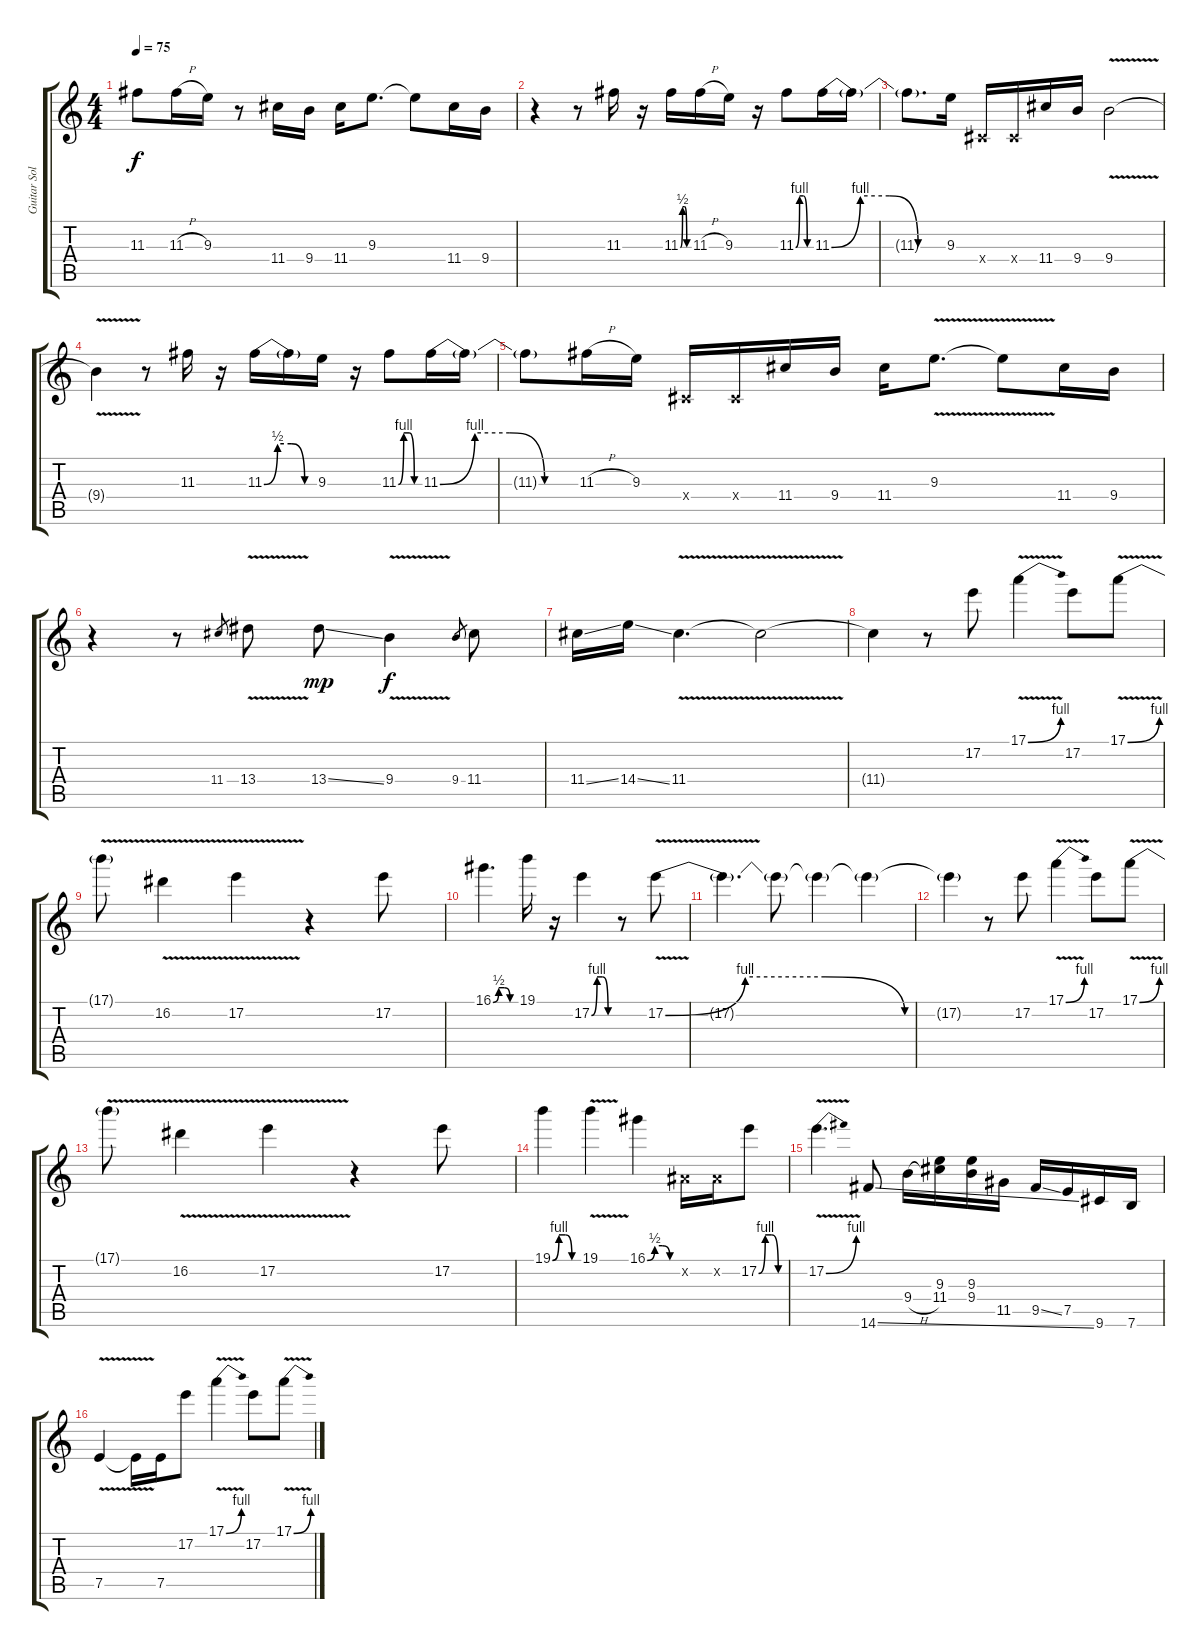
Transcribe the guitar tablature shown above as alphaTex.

\track ("Guitar Solo" "Guitar Sol") {instrument distortionguitar}
\staff {score tabs}
\tuning (E4 B3 G3 D3 A2 E2) {hide}
\ts (4 4)
\tempo 75
\clef g2
\ks c
11.3{t}.8{dy f} 11.3{h}.16 9.3.16 r.8 11.4.16 9.4.16 11.4.16 9.3.8{d} 9.3{t}.8 11.4.16 9.4.16 |
r.4 r.8 11.3.16 r.16 11.3{be (custom 0 0 15 2 30 2 45 0 60 0)}.16 11.3{h}.16 9.3.16 r.16 11.3{be (custom 0 0 15 4 30 4 45 0 60 0)}.8 11.3{be (custom 0 0 15 4 30 4 45 0 60 0)}.16 11.3{t}.16 |
11.3{t}.8{d} 9.3.16 -1.4{x}.16 -1.4{x}.16 11.4.16 9.4.16 9.4{v}.2 |
9.4{t}.4 r.8 11.3.16 r.16 11.3{be (custom 0 0 15 2 30 2 45 0 60 0)}.16 11.3{t}.16 9.3.16 r.16 11.3{be (custom 0 0 15 4 30 4 45 0 60 0)}.8 11.3{be (custom 0 0 15 4 30 4 45 0 60 0)}.16 11.3{t}.16 |
11.3{t}.8 11.3{h}.16 9.3.16 -1.4{x}.16 -1.4{x}.16 11.4.16 9.4.16 11.4.16 9.3{v}.8{d} 9.3{t}.8 11.4.16 9.4.16 |
r.4 r.8 11.4.8{gr} 13.4{v}.8 13.4{ss}.8{dy mp} 9.4{v}.4{dy f} 9.4.8{gr} 11.4.8 |
11.4{ss}.16 14.4{ss}.16 11.4{v}.4{d} 11.4{t}.2 |
11.4{t}.4 r.8 17.2.8 17.1{be (bend 0 0 60 4) v}.4 17.2.8 17.1{be (bend 0 0 60 4) v}.8 |
17.1{t}.8 16.2{v}.4 17.2{v}.4 r.4 17.2.8 |
16.1{be (custom 0 0 15 2 30 2 45 0 60 0)}.4{d} 19.1.16 r.16 17.2{be (custom 0 0 15 4 30 4 45 0 60 0)}.4 r.8 17.2{be (custom 0 0 15 4 30 4 45 0 60 0) v}.8 |
17.2{t}.4{d} 17.2{t}.8 17.2{t}.4 17.2{t}.4 |
17.2{t}.4 r.8 17.2.8 17.1{be (bend 0 0 60 4) v}.4 17.2.8 17.1{be (bend 0 0 60 4) v}.8 |
17.1{t}.8 16.2{v}.4 17.2{v}.4 r.4 17.2.8 |
19.1{be (custom 0 0 15 4 30 4 45 0 60 0)}.4 19.1{v}.4 16.1{be (custom 0 0 15 2 30 2 45 0 60 0)}.4 -1.2{x}.16 -1.2{x}.16 17.2{be (custom 0 0 15 4 30 4 45 0 60 0)}.8 |
17.2{be (bend 0 0 60 4) v}.4{d} 14.6{ss}.8 9.4{h}.16 (9.3 11.4).16 (9.3 9.4).16 11.5.16 9.5{ss}.16 7.5.16 9.6.16 7.6.16 |
7.5{v}.4 7.5{t}.16 7.5.16 17.2.8 17.1{be (bend 0 0 60 4) v}.4 17.2.8 17.1{be (bend 0 0 60 4) v}.8
